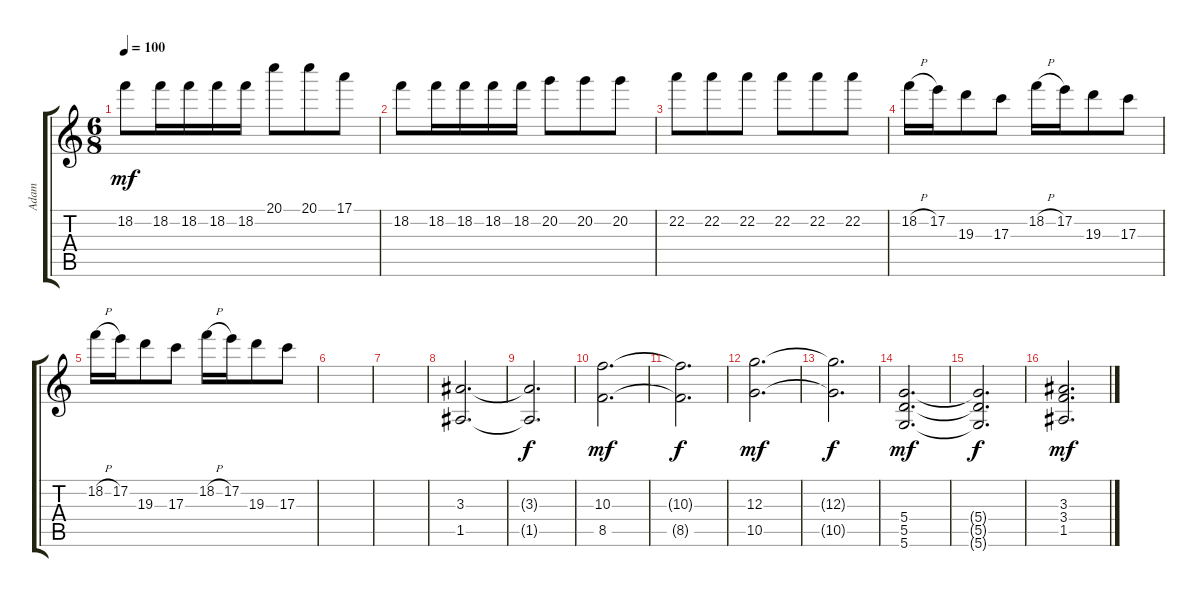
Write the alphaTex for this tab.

\track ("Adam" "Adam") {instrument electricguitarjazz}
\staff {score tabs}
\tuning (E4 B3 G3 D3 A2 D2) {hide}
\ts (6 8)
\tempo 100
\clef g2
\ks c
18.2.8{dy mf} 18.2.16 18.2.16 18.2.16 18.2.16 20.1.8 20.1.8 17.1.8 |
18.2.8 18.2.16 18.2.16 18.2.16 18.2.16 20.2.8 20.2.8 20.2.8 |
22.2.8 22.2.8 22.2.8 22.2.8 22.2.8 22.2.8 |
18.2{h}.16 17.2.16 19.3.8 17.3.8 18.2{h}.16 17.2.16 19.3.8 17.3.8 |
18.2{h}.16 17.2.16 19.3.8 17.3.8 18.2{h}.16 17.2.16 19.3.8 17.3.8 |
|
|
(3.3 1.5).2{d instrument electricguitarjazz} |
(3.3{t} 1.5{t}).2{d dy f} |
(10.3 8.5).2{d dy mf} |
(10.3{t} 8.5{t}).2{d dy f} |
(12.3 10.5).2{d dy mf} |
(12.3{t} 10.5{t}).2{d dy f} |
(5.4 5.5 5.6).2{d dy mf} |
(5.4{t} 5.5{t} 5.6{t}).2{d dy f} |
(3.3 3.4 1.5).2{d dy mf}
